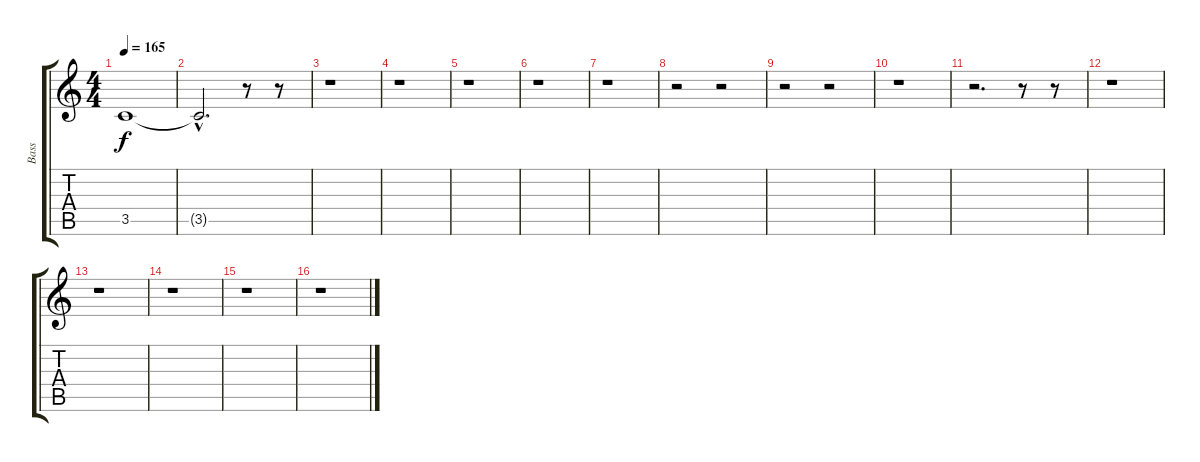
\track ("Bass" "Bass") {instrument fretlessbass}
\staff {score tabs}
\tuning (E4 B3 G3 D3 A2 E2) {hide}
\ts (4 4)
\tempo 165
\clef g2
\ks c
3.5.1{dy f} |
3.5{hac t}.2{d} r.8 r.8 |
r.1 |
r.1 |
r.1 |
r.1 |
r.1 |
r.2 r.2 |
r.2 r.2 |
r.1 |
r.2{d} r.8 r.8 |
r.1 |
r.1 |
r.1 |
r.1 |
r.1
